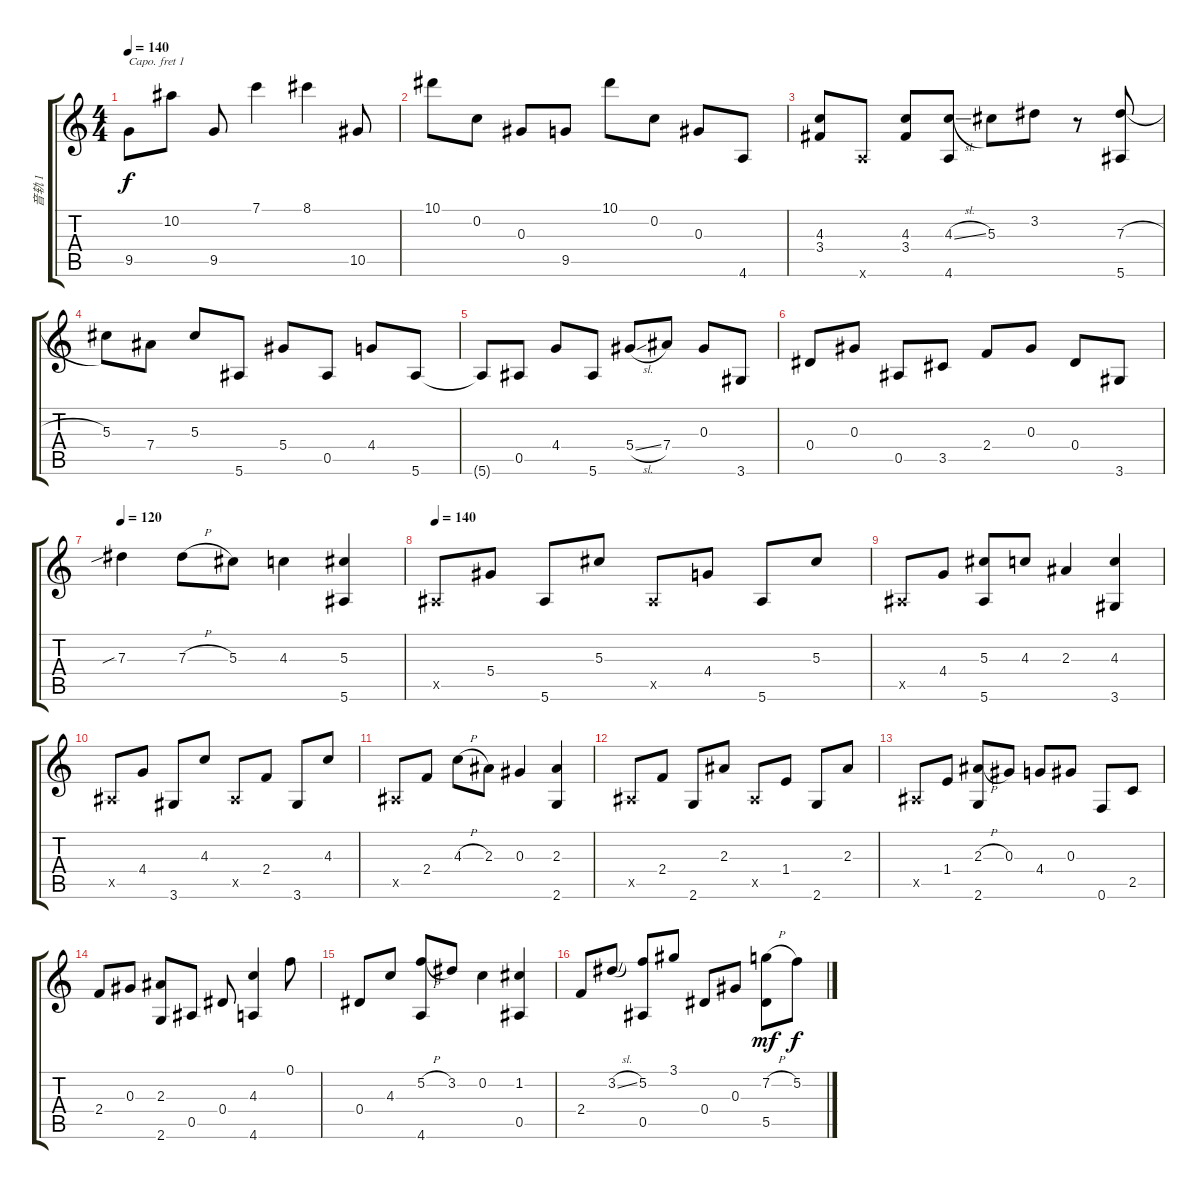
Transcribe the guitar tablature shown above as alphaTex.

\track ("音轨 1" "音轨 1") {instrument acousticguitarsteel}
\staff {score tabs}
\capo 1
\tuning (E4 B3 G3 D3 A2 E2) {hide}
\ts (4 4)
\tempo 140
\clef g2
\ks c
9.5{t}.8{dy f} 10.2.8 9.5.8 7.1.4 8.1.4 10.5.8 |
10.1.8 0.2.8 0.3.8 9.5.8 10.1.8 0.2.8 0.3.8 4.6.8 |
(4.3 3.4).8 4.6{x}.8 (4.3 3.4).8 (4.3{sl} 4.6).8 5.3.8 3.2.8 r.8 (7.3{h} 5.6).8 |
5.3.8 7.4.8 5.3.8 5.6.8 5.4.8 0.5.8 4.4.8 5.6.8 |
5.6{t}.8 0.5.8 4.4.8 5.6.8 5.4{sl}.8 7.4.8 0.3.8 3.6.8 |
0.4.8 0.3.8 0.5.8 3.5.8 2.4.8 0.3.8 0.4.8 3.6.8 |
\tempo 120
7.3{sib}.4 7.3{h}.8 5.3.8 4.3.4 (5.3 5.6).4 |
\tempo 140
0.5{x}.8 5.4.8 5.6.8 5.3.8 0.5{x}.8 4.4.8 5.6.8 5.3.8 |
0.5{x}.8 4.4.8 (5.3 5.6).8 4.3.8 2.3.4 (4.3 3.6).4 |
0.5{x}.8 4.4.8 3.6.8 4.3.8 0.5{x}.8 2.4.8 3.6.8 4.3.8 |
0.5{x}.8 2.4.8 4.3{h}.8 2.3.8 0.3.4 (2.3 2.6).4 |
0.5{x}.8 2.4.8 2.6.8 2.3.8 0.5{x}.8 1.4.8 2.6.8 2.3.8 |
0.5{x}.8 1.4.8 (2.3{h} 2.6).8 0.3.8 4.4.8 0.3.8 0.6.8 2.5.8 |
2.4.8 0.3.8 (2.3 2.6).8 0.5.8 0.4.8 (4.3 4.6).4 0.1.8 |
0.4.8 4.3.8 (5.2{h} 4.6).8 3.2.8 0.2.4 (1.2 0.5).4 |
2.4.8 3.2{sl}.8 (5.2 0.5).8 3.1.8 0.4.8 0.3.8 (7.2{h} 5.5).8{dy mf} 5.2.8{dy f}
